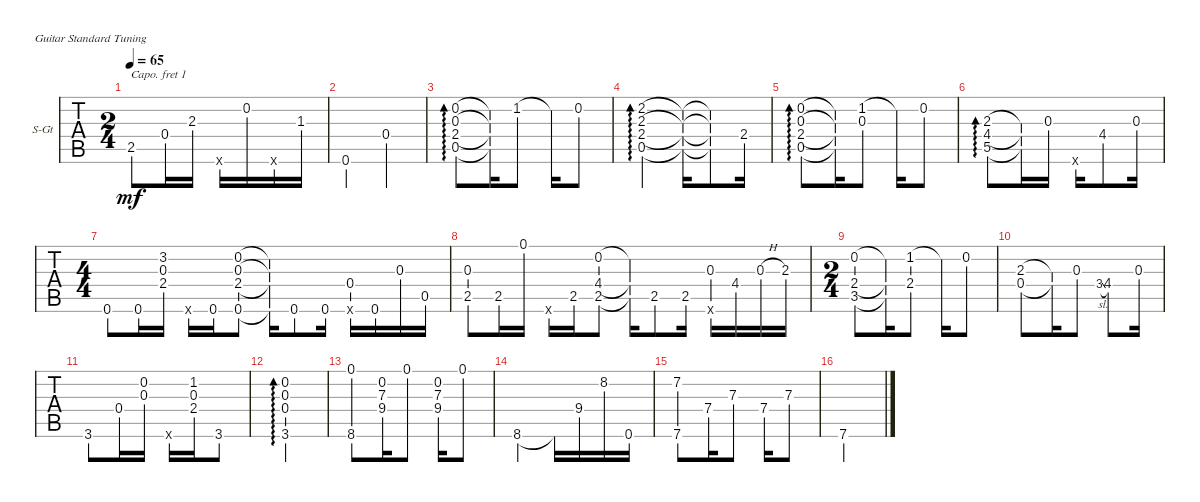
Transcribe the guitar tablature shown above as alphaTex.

\defaultSystemsLayout 4
\bracketExtendMode groupsimilarinstruments
\firstSystemTrackNameOrientation horizontal
\otherSystemsTrackNameOrientation horizontal
\track ("Steel Guitar" "S-Gt") {instrument acousticguitarsteel}
\staff {tabs}
\capo 1
\tuning (E4 B3 G3 D3 A2 E2)
\ts (2 4)
\tempo 65
\clef g2
\ks c
2.5.8{dy mf} 0.4.16 2.3.16 0.6{ac x}.16 0.2.16 0.6{ac x}.16 1.3.16 |
0.6.4 0.4.4 |
(2.4 0.3 0.2 0.5).8{ad 0} (2.4{t} 0.3{t} 0.2{t} 0.5{t}).16 1.2.8 1.2{t}.16 0.2.8 |
(2.2 2.4 2.3 0.5).4{ad 0} (2.2{t} 2.4{t} 2.3{t} 0.5{t}).16 (2.2{t} 2.4{t} 2.3{t} 0.5{t}).8 2.4.16 |
(2.4 0.3 0.2 0.5).8{ad 0} (2.4{t} 0.3{t} 0.2{t} 0.5{t}).16 (1.2 0.3).8 1.2{t}.16 0.2.8 |
(2.3 5.5 4.4).8{ad 0} (2.3{t} 5.5{t} 4.4{t}).16 0.3.16 0.6{ac x}.16 4.4.8 0.3.16 |
\ts (4 4)
0.6.8 0.6.16 (3.2 0.3 2.4).16 0.6{ac x}.16 0.6.16 (0.6 2.4 0.3 0.2).8 (0.6{t} 2.4{t} 0.3{t} 0.2{t}).16 0.6.8 0.6.16 (0.4 0.6{ac x}).16 0.6.16 0.3.16 0.5.16 |
(0.3 2.5).8 2.5.16 0.1.16 0.6{ac x}.16 2.5.16 (2.5 4.4 0.2).8 (2.5{t} 4.4{t} 0.2{t}).16 2.5.8 2.5.16 (0.3 0.6{ac x}).16 4.4.16 0.3{h}.16 2.3.16 |
\ts (2 4)
(0.2 3.5 2.4).8 (0.2{t} 3.5{t} 2.4{t}).16 (1.2 2.4).8 1.2{t}.16 0.2.8 |
(2.3 0.4).8 (2.3{t} 0.4{t}).16 0.3.8 3.4{sl}.8{gr onbeat} 4.4.8 0.3.16 |
3.6.8 0.4.16 (0.2 0.3).16 0.6{x}.16 (1.2 0.3 2.4).16 3.6.8 |
(3.6 0.4 0.3 0.2).2{ad 0} |
(8.6 0.1).8 (9.4 7.3 0.2).16 0.1.8 (7.3 9.4 0.2).16 0.1.8 |
8.6.4 8.6{t}.16 9.4.16 8.2.16 0.6.16 |
(7.6 7.2).8 7.4.16 7.3.8 7.4.16 7.3.8 |
7.6.2
